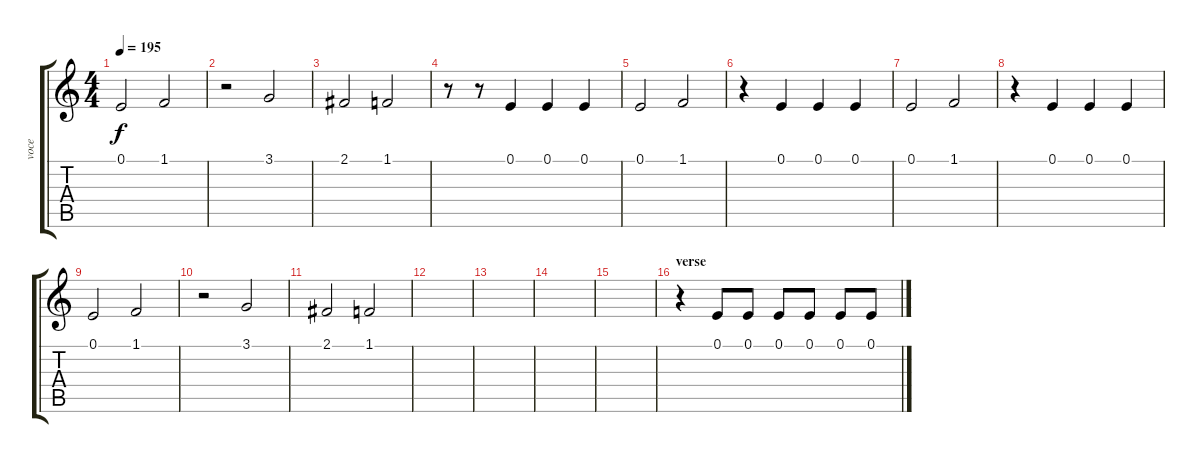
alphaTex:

\track ("voce" "voce") {instrument baritonesax}
\staff {score tabs}
\tuning (E4 B3 G3 D3 A2 E2) {hide}
\ts (4 4)
\tempo 195
\clef g2
\ks c
0.1.2{dy f} 1.1.2 |
r.2 3.1.2 |
2.1.2 1.1.2 |
r.8 r.8 0.1.4 0.1.4 0.1.4 |
0.1.2 1.1.2 |
r.4 0.1.4 0.1.4 0.1.4 |
0.1.2 1.1.2 |
r.4 0.1.4 0.1.4 0.1.4 |
0.1.2 1.1.2 |
r.2 3.1.2 |
2.1.2 1.1.2 |
\section ("" "")
|
|
|
|
\section ("" "verse")
r.4 0.1.8 0.1.8 0.1.8 0.1.8 0.1.8 0.1.8
